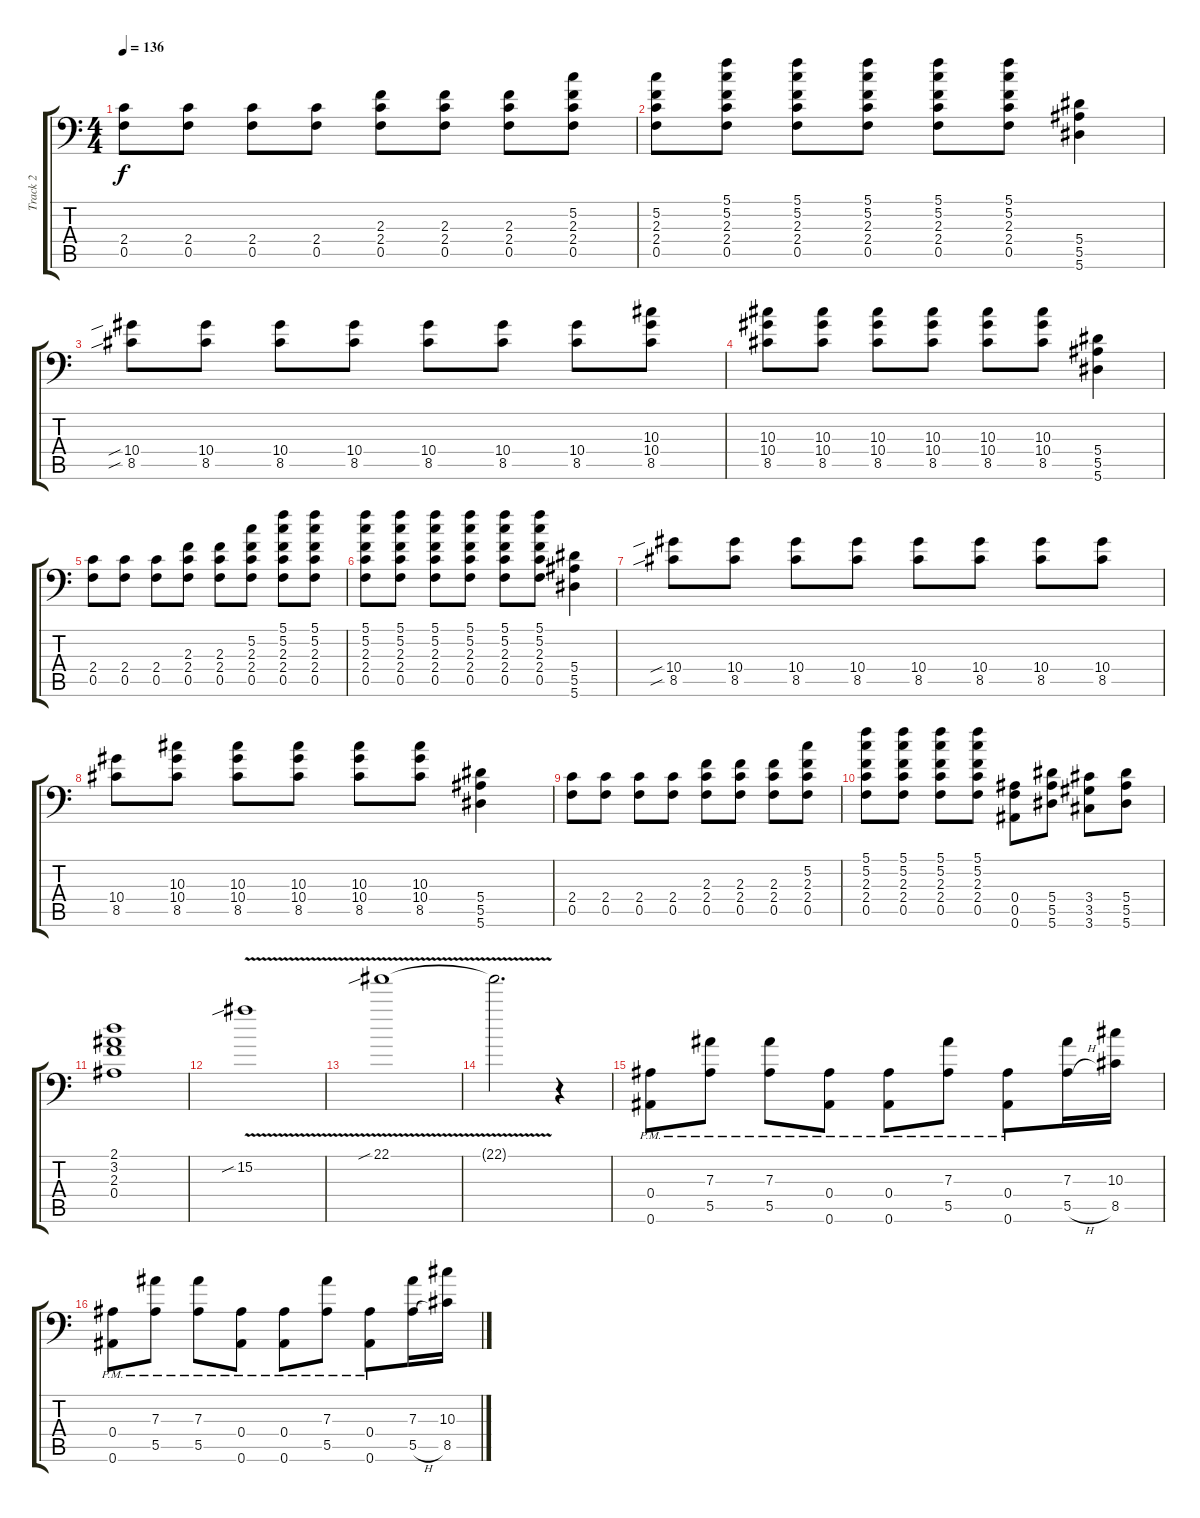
\track ("Track 2" "Track 2") {instrument distortionguitar}
\staff {score tabs}
\tuning (C4 G3 Eb3 Bb2 F2 Bb1) {hide}
\ts (4 4)
\tempo 136
\clef f4
\ks c
(2.4 0.5).8{dy f} (2.4 0.5).8 (2.4 0.5).8 (2.4 0.5).8 (2.3 2.4 0.5).8 (2.3 2.4 0.5).8 (2.3 2.4 0.5).8 (5.2 2.3 2.4 0.5).8 |
(5.2 2.3 2.4 0.5).8 (5.1 5.2 2.3 2.4 0.5).8 (5.1 5.2 2.3 2.4 0.5).8 (5.1 5.2 2.3 2.4 0.5).8 (5.1 5.2 2.3 2.4 0.5).8 (5.1 5.2 2.3 2.4 0.5).8 (5.4 5.5 5.6).4 |
(10.4{sib} 8.5{sib}).8 (10.4 8.5).8 (10.4 8.5).8 (10.4 8.5).8 (10.4 8.5).8 (10.4 8.5).8 (10.4 8.5).8 (10.3 10.4 8.5).8 |
(10.3 10.4 8.5).8 (10.3 10.4 8.5).8 (10.3 10.4 8.5).8 (10.3 10.4 8.5).8 (10.3 10.4 8.5).8 (10.3 10.4 8.5).8 (5.4 5.5 5.6).4 |
(2.4 0.5).8 (2.4 0.5).8 (2.4 0.5).8 (2.3 2.4 0.5).8 (2.3 2.4 0.5).8 (5.2 2.3 2.4 0.5).8 (5.1 5.2 2.3 2.4 0.5).8 (5.1 5.2 2.3 2.4 0.5).8 |
(5.1 5.2 2.3 2.4 0.5).8 (5.1 5.2 2.3 2.4 0.5).8 (5.1 5.2 2.3 2.4 0.5).8 (5.1 5.2 2.3 2.4 0.5).8 (5.1 5.2 2.3 2.4 0.5).8 (5.1 5.2 2.3 2.4 0.5).8 (5.4 5.5 5.6).4 |
(10.4{sib} 8.5{sib}).8 (10.4 8.5).8 (10.4 8.5).8 (10.4 8.5).8 (10.4 8.5).8 (10.4 8.5).8 (10.4 8.5).8 (10.4 8.5).8 |
(10.4 8.5).8 (10.3 10.4 8.5).8 (10.3 10.4 8.5).8 (10.3 10.4 8.5).8 (10.3 10.4 8.5).8 (10.3 10.4 8.5).8 (5.4 5.5 5.6).4 |
(2.4 0.5).8 (2.4 0.5).8 (2.4 0.5).8 (2.4 0.5).8 (2.3 2.4 0.5).8 (2.3 2.4 0.5).8 (2.3 2.4 0.5).8 (5.2 2.3 2.4 0.5).8 |
(5.1 5.2 2.3 2.4 0.5).8 (5.1 5.2 2.3 2.4 0.5).8 (5.1 5.2 2.3 2.4 0.5).8 (5.1 5.2 2.3 2.4 0.5).8 (0.4 0.5 0.6).8 (5.4 5.5 5.6).8 (3.4 3.5 3.6).8 (5.4 5.5 5.6).8 |
(2.1 3.2 2.3 0.4).1 |
15.2{v sib}.1 |
22.1{v sib}.1 |
22.1{t}.2{d} r.4 |
(0.4{pm} 0.6{pm}).8 (7.3{pm} 5.5{pm}).8 (7.3{pm} 5.5{pm}).8 (0.4{pm} 0.6{pm}).8 (0.4{pm} 0.6{pm}).8 (7.3{pm} 5.5{pm}).8 (0.4{pm} 0.6{pm}).8 (7.3 5.5{h}).16 (10.3 8.5).16 |
(0.4{pm} 0.6{pm}).8 (7.3{pm} 5.5{pm}).8 (7.3{pm} 5.5{pm}).8 (0.4{pm} 0.6{pm}).8 (0.4{pm} 0.6{pm}).8 (7.3{pm} 5.5{pm}).8 (0.4{pm} 0.6{pm}).8 (7.3 5.5{h}).16 (10.3 8.5).16
